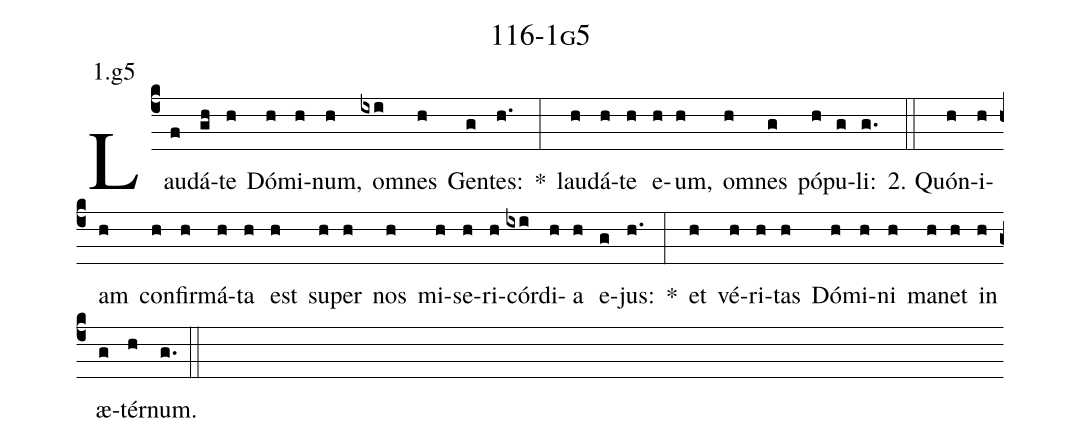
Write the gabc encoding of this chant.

name: 116-1g5;
annotation: 1.g5;
%%
(c4)Lau(f)dá(gh)te(h) Dó(h)mi(h)num,(h) om(ixi)nes(h) Gen(g)tes:(h.) *(:) lau(h)dá(h)te(h) e(h)um,(h) om(h)nes(g) pó(h)pu(g)li:(g.) (::)
2. Quón(h)i(h)am(h) con(h)fir(h)má(h)ta(h) est(h) su(h)per(h) nos(h) mi(h)se(h)ri(h)cór(ixi)di(h)a(h) e(g)jus:(h.) *(:) et(h) vé(h)ri(h)tas(h) Dó(h)mi(h)ni(h) ma(h)net(h) in(h) æ(g)tér(h)num.(g.) (::)
